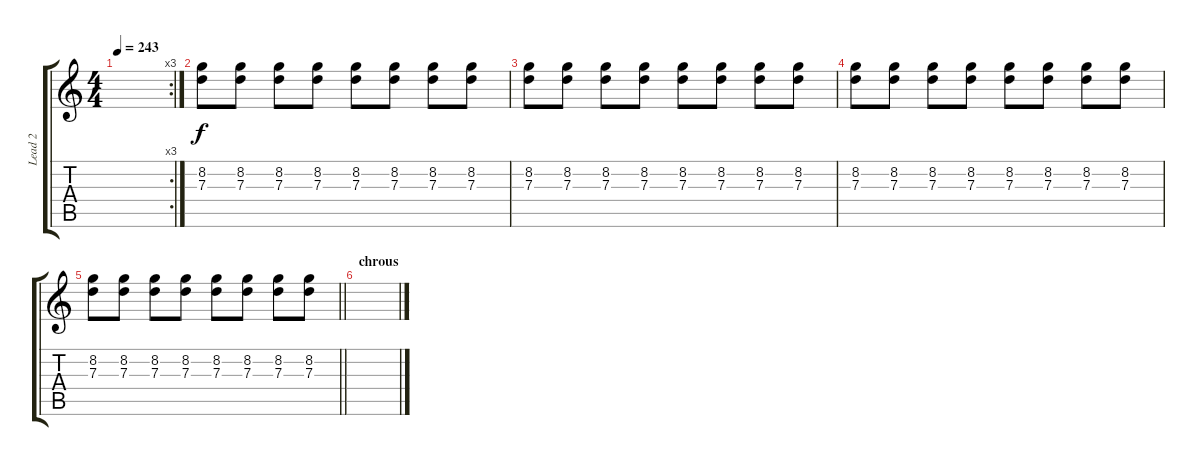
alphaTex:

\track ("Lead 2" "Lead 2") {instrument distortionguitar}
\staff {score tabs}
\tuning (E4 B3 G3 D3 A2 D2) {hide}
\rc 3
\ts (4 4)
\tempo 243
\clef g2
\ks c
|
(8.2 7.3).8{volume 12} (8.2 7.3).8 (8.2 7.3).8 (8.2 7.3).8 (8.2 7.3).8 (8.2 7.3).8 (8.2 7.3).8 (8.2 7.3).8 |
(8.2 7.3).8 (8.2 7.3).8 (8.2 7.3).8 (8.2 7.3).8 (8.2 7.3).8 (8.2 7.3).8 (8.2 7.3).8 (8.2 7.3).8 |
(8.2 7.3).8 (8.2 7.3).8 (8.2 7.3).8 (8.2 7.3).8 (8.2 7.3).8 (8.2 7.3).8 (8.2 7.3).8 (8.2 7.3).8 |
\barLineRight lightlight
(8.2 7.3).8 (8.2 7.3).8 (8.2 7.3).8 (8.2 7.3).8 (8.2 7.3).8 (8.2 7.3).8 (8.2 7.3).8 (8.2 7.3).8 |
\section ("" "chrous")
